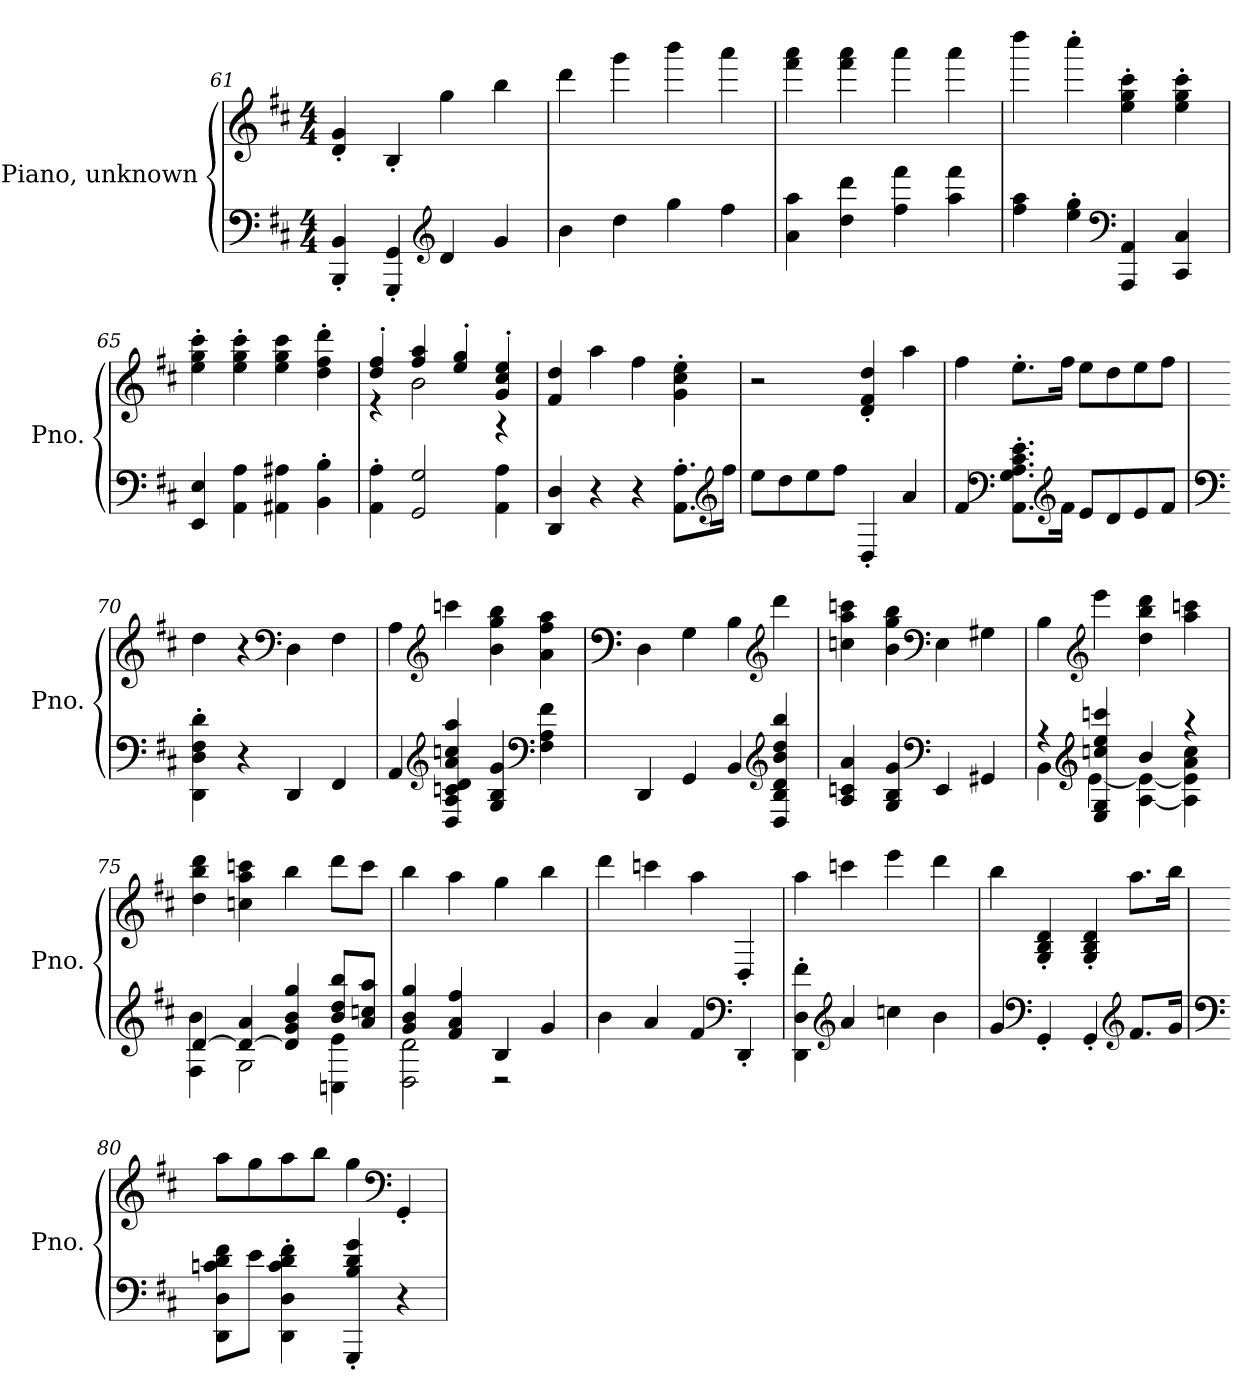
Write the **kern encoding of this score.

**kern	**kern
*part1	*part1
*staff2	*staff1
*I"Piano, unknown	*
*I'Pno.	*
*clefF4	*clefG2
*k[f#c#]	*k[f#c#]
*M4/4	*M4/4
=61	=61
4BBB/' 4BB/'	4d/' 4g/'
4GGG/' 4GG/'	4B'/
*clefG2	*
4d/	4gg\
4g/	4bb\
=62	=62
4b\	4ddd\
4dd\	4ggg\
4gg\	4bbb\
4ff#\	4aaa\
=63	=63
4a\ 4aa\	4fff#\ 4aaa\
4dd\ 4ddd\	4fff#\ 4aaa\
4ff#\ 4fff#\	4aaa\
4aa\ 4fff#\	4aaa\
!!LO:LB:g=z
=64	=64
4ff#\ 4aa\	4dddd\
4ee\' 4gg\'	4cccc#'\
*clefF4	*
4AAA/ 4AA/	4ee\' 4gg\' 4ccc#\'
4CC#/ 4C#/	4ee\' 4gg\' 4ccc#\'
=65	=65
4EE/ 4E/	4ee\' 4gg\' 4ccc#\'
4AA\ 4A\	4ee\' 4gg\' 4ccc#\'
4AA#X\ 4A#X\	4ee\ 4gg\ 4ccc#\
4BB\' 4B\'	4dd\' 4ff#\' 4ddd\'
=66	=66
*	*^
4AA\' 4A\'	4dd/' 4ff#/'	4r
2GG/ 2G/	4ff#/ 4aa/	2b\
.	4ee/' 4gg/'	.
4AA\ 4A\	4g/' 4cc#/' 4ee/'	4r
*	*v	*v
=67	=67
4DD/ 4D/	4f#/ 4dd/
4r	4aa\
4r	4ff#\
8.AA\' 8.A\'L	4g\' 4cc#\' 4ee\'
*clefG2	*
16ff#\Jk	.
=68	=68
8ee\L	2r
8dd\	.
8ee\	.
8ff#\J	.
4D'/	4d/' 4f#/' 4dd/'
4a/	4aa\
!!LO:LB:g=z
=69	=69
4f#/	4ff#\
*clefF4	*
8.AA\' 8.G\' 8.A\' 8.c#\' 8.e\'L	8.ee'\L
*clefG2	*
16f#\Jk	16ff#\Jk
8e/L	8ee\L
8d/	8dd\
8e/	8ee\
8f#/J	8ff#\J
=70	=70
*clefF4	*
4DD\' 4D\' 4F#\' 4d\'	4dd\
4r	4r
*	*clefF4
4DD/	4D\
4FF#/	4F#\
=71	=71
4AA/	4A\
*clefG2	*clefG2
4D/ 4A/ 4cn/ 4d/ 4a/ 4ccn/ 4aa/	4cccn\
4G/ 4B/ 4g/	4b\ 4gg\ 4bb\
*clefF4	*
4F#\ 4A\ 4f#\	4a\ 4ff#\ 4aa\
=72	=72
*	*clefF4
4DD/	4D\
4GG/	4G\
4BB/	4B\
*clefG2	*clefG2
4D/ 4B/ 4d/ 4b/ 4dd/ 4bb/	4ddd\
!!LO:PB:g=z
=73	=73
4A/ 4cn/ 4a/	4ccn\ 4aa\ 4cccn\
4G/ 4B/ 4g/	4b\ 4gg\ 4bb\
*clefF4	*clefF4
4EE/	4E\
4GG#X/	4G#X\
=74	=74
*^	*
4r	4BB\	4B\
*clefG2	*	*clefG2
4E/ 4G/ 4ccn/ 4ee/ 4cccn/	[4e\	4eee\
4b/	[4A\ 4e\_	4dd\ 4bb\ 4ddd\
4r	4A\] 4e\] 4a\ 4cc\	4aa\ 4cccn\
=75	=75	=75
[4d/	4F#\ 4b\	4dd\ 4bb\ 4ddd\
4d/_ 4a/	2G\	4ccn\ 4aa\ 4cccn\
4d/] 4g/ 4b/ 4gg/	.	4bb\
8b/ 8dd/ 8bb/L	4Cn\ 4e\	8ddd\L
8a/ 8ccn/ 8aa/J	.	8ccc\J
=76	=76	=76
4g/ 4b/ 4gg/	2D\ 2d\	4bb\
4f#/ 4a/ 4ff#/	.	4aa\
4B/	2r	4gg\
4g/	.	4bb\
*v	*v	*
=77	=77
4b\	4ddd\
4a/	4cccn\
4f#/	4aa\
*clefF4	*
4DD'/	4D'/
!!LO:LB:g=z
=78	=78
4DD\' 4D\' 4f#\'	4aa\
*clefG2	*
4a/	4cccn\
4ccn\	4eee\
4b\	4ddd\
=79	=79
4g/	4bb\
*clefF4	*
4GG'/	4G/' 4B/' 4d/'
4GG'/	4G/' 4B/' 4d/'
*clefG2	*
8.f#/L	8.aa\L
16g/Jk	16bb\Jk
=80	=80
*clefF4	*
8DD\ 8D\ 8cn\ 8d\ 8f#\L	8aa\L
8e\J	8gg\
4DD\' 4D\' 4c\' 4d\' 4f#\'	8aa\
.	8bb\J
4GGG/' 4B/' 4d/' 4g/'	4gg\
*	*clefF4
4r	4GG'/
=	=
*-	*-
